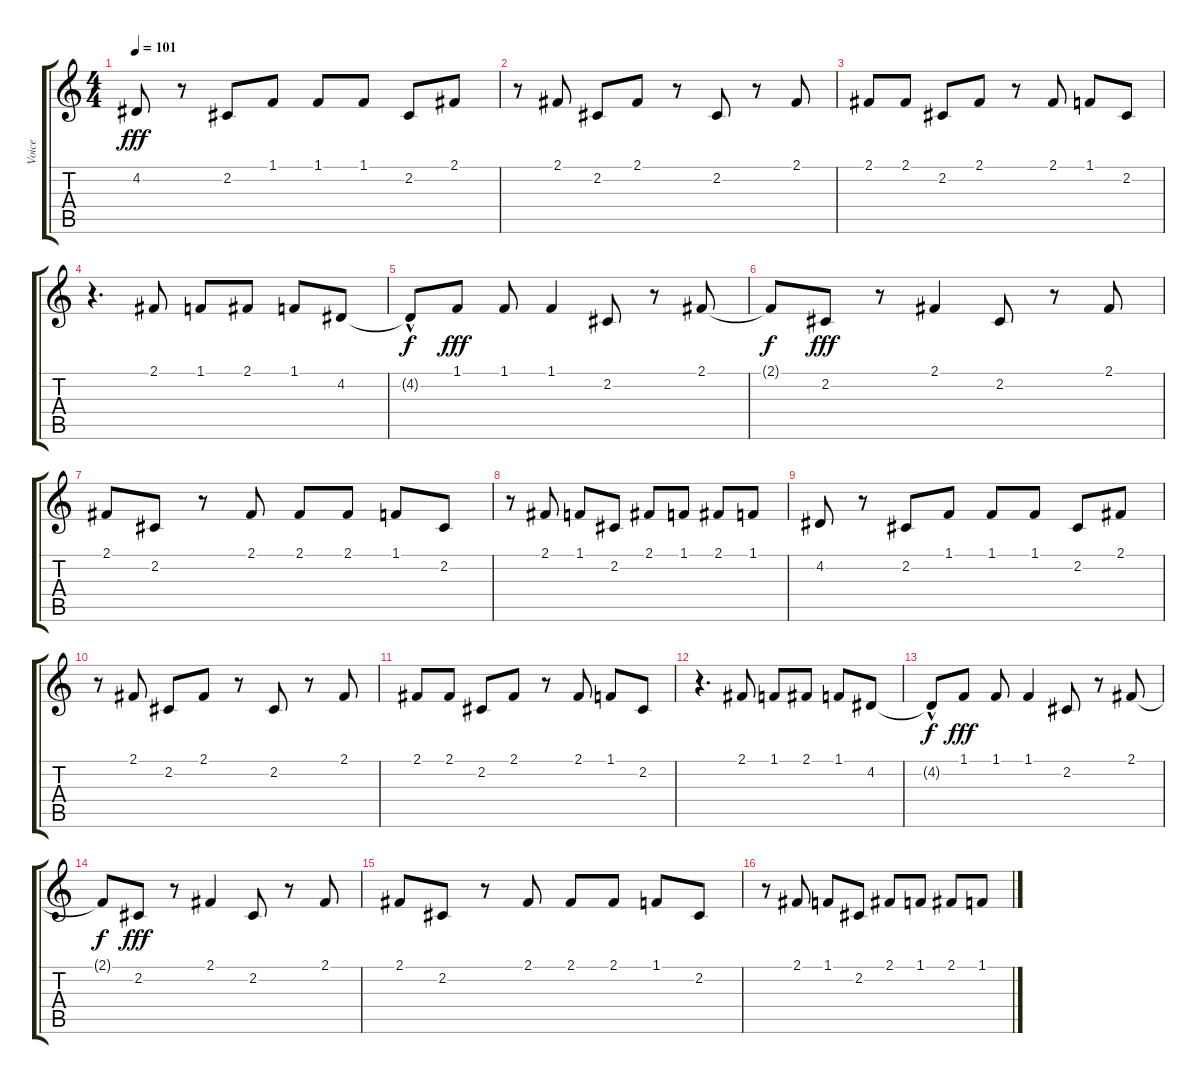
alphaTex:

\track ("Voice" "Voice") {instrument brightacousticpiano}
\staff {score tabs}
\tuning (E4 B3 G3 D3 A2 E2) {hide}
\ts (4 4)
\tempo 101
\clef g2
\ks c
4.2.8{dy fff volume 16} r.8 2.2.8 1.1.8 1.1.8 1.1.8 2.2.8 2.1.8 |
r.8 2.1.8 2.2.8 2.1.8 r.8 2.2.8 r.8 2.1.8 |
2.1.8 2.1.8 2.2.8 2.1.8 r.8 2.1.8 1.1.8 2.2.8 |
r.4{d} 2.1.8 1.1.8 2.1.8 1.1.8 4.2.8 |
4.2{hac t}.8{dy f} 1.1.8{dy fff} 1.1.8 1.1.4 2.2.8 r.8 2.1.8 |
2.1{t}.8{dy f} 2.2.8{dy fff} r.8 2.1.4 2.2.8 r.8 2.1.8 |
2.1.8 2.2.8 r.8 2.1.8 2.1.8 2.1.8 1.1.8 2.2.8 |
r.8 2.1.8 1.1.8 2.2.8 2.1.8 1.1.8 2.1.8 1.1.8 |
4.2.8{volume 16} r.8 2.2.8{volume 16} 1.1.8 1.1.8{volume 15} 1.1.8 2.2.8{volume 14} 2.1.8 |
r.8 2.1.8{volume 14} 2.2.8{volume 14} 2.1.8 r.8 2.2.8{volume 13} r.8 2.1.8{volume 12} |
2.1.8{volume 12} 2.1.8 2.2.8{volume 12} 2.1.8 r.8 2.1.8{volume 11} 1.1.8{volume 10} 2.2.8 |
r.4{d} 2.1.8{volume 10} 1.1.8{volume 9} 2.1.8 1.1.8{volume 8} 4.2.8 |
4.2{hac t}.8{dy f} 1.1.8{dy fff volume 8} 1.1.8{volume 8} 1.1.4 2.2.8{volume 7} r.8 2.1.8{volume 6} |
2.1{t}.8{dy f} 2.2.8{dy fff volume 6} r.8 2.1.4{volume 6} 2.2.8{volume 5} r.8 2.1.8{volume 4} |
2.1.8{volume 4} 2.2.8 r.8 2.1.8{volume 4} 2.1.8{volume 3} 2.1.8 1.1.8{volume 2} 2.2.8 |
r.8 2.1.8{volume 2} 1.1.8{volume 2} 2.2.8 2.1.8{volume 1} 1.1.8 2.1.8{volume 0} 1.1.8
